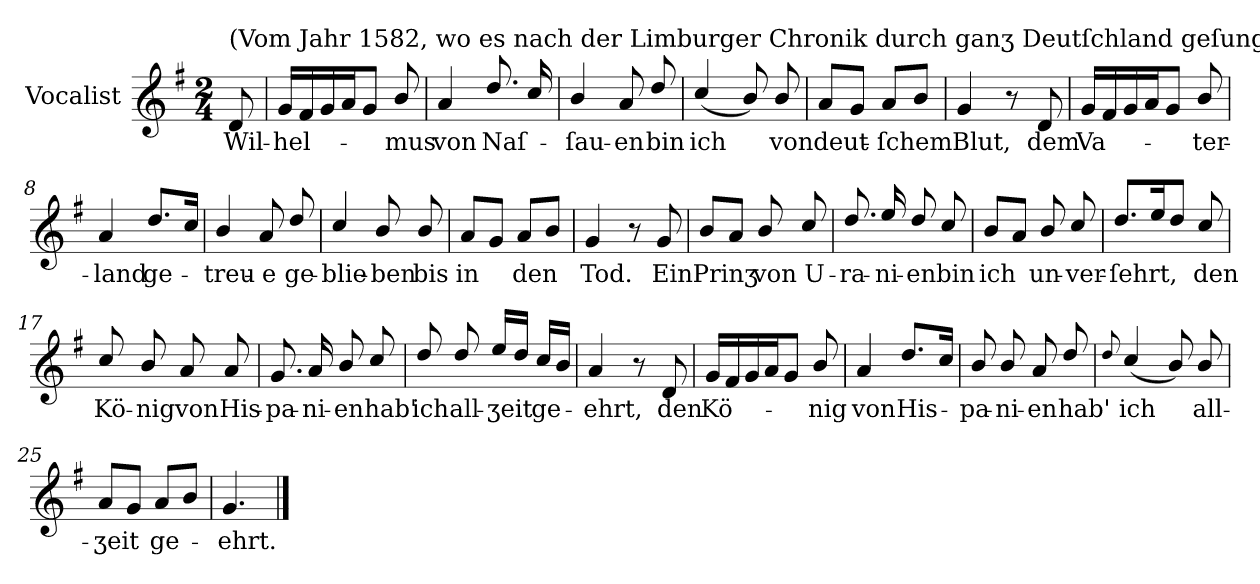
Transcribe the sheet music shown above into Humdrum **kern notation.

**kern	**text
*part1	*part1
*staff1	*staff1
*I"Vocalist	*
*k[f#]	*
*G:	*
*M2/4	*
=	=
!LO:TX:a:t=(Vom Jahr 1582, wo es nach der Limburger Chronik durch ganʒ Deutſchland geſungen ward.)	!
8d	Wil-
=1	=1
16gLL	-hel-
16f#	.
16g	.
16aJ	.
8gJ	.
8b/	-mus
=2	=2
4a	von
8.dd/	Naſ-
16cc/	.
=3	=3
4b/	-ſau-
8a	-en
8dd/	bin
=4	=4
(>4cc/	ich
8b/)	.
8b/	von
=5	=5
8aL	deut-
8gJ	.
8aL	-ſchem
8bJ	.
=6	=6
4g	Blut,
8r	.
8d	dem
=7	=7
16gLL	Va-
16f#	.
16g	.
16aJ	.
8gJ	.
8b/	-ter-
=8	=8
4a	-land
8.dd/L	ge-
16ccJk	.
=9	=9
4b/	-treu-
8a	-e
8dd/	ge-
=10	=10
4cc/	-blie-
8b/	-ben
8b/	bis
=11	=11
8aL	in
8gJ	.
8aL	den
8bJ	.
=12	=12
4g	Tod.
8r	.
8g	Ein
=13	=13
8b/L	Prinʒ
8aJ	.
8b/	von
8cc/	U-
=14	=14
8.dd/	-ra-
16ee/	-ni-
8dd/	-en
8cc/	bin
=15	=15
8bL	ich
8aJ	.
8b/	un-
8cc/	-ver-
=16	=16
8.dd/L	-ſehrt,
16eeK	.
8ddJ	.
8cc/	den
=17	=17
8cc/	Kö-
8b/	-nig
8a	von
8a	His-
=18	=18
8.g	-pa-
16a	-ni-
8b/	-en
8cc/	hab'
=19	=19
8dd/	ich
8dd/	all-
16ee/LL	-ʒeit
16ddJJ	.
16cc/LL	ge-
16bJJ	.
=20	=20
4a	-ehrt,
8r	.
8d	den
=21	=21
16gLL	Kö-
16f#	.
16g	.
16aJ	.
8gJ	.
8b/	-nig
=22	=22
4a	von
8.dd/L	His-
16ccJk	.
=23	=23
8b/	-pa-
8b/	-ni-
8a	-en
8dd/	hab'
=24	=24
8qqdd	.
(>4cc/	ich
8b/)	.
8b/	all-
=25	=25
8aL	-ʒeit
8gJ	.
8aL	ge-
8bJ	.
=26	=26
4.g	-ehrt.
==	==
*-	*-
